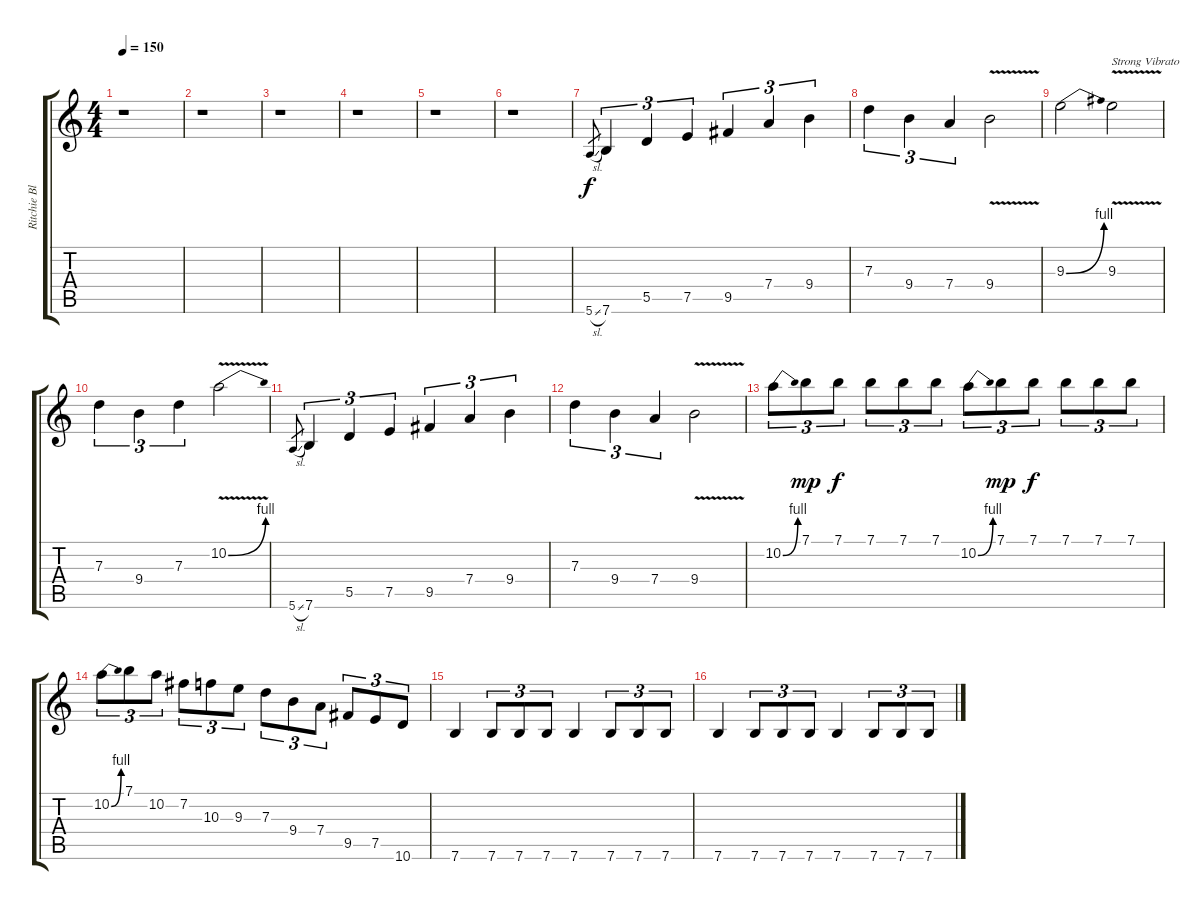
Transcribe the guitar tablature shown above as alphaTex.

\track ("Ritchie Blackmore" "Ritchie Bl") {instrument distortionguitar}
\staff {score tabs}
\tuning (E4 B3 G3 D3 A2 E2) {hide}
\ts (4 4)
\tempo 150
\clef g2
\ks c
r.1{dy f instrument distortionguitar} |
r.1 |
r.1 |
r.1 |
r.1 |
r.1 |
5.6{sl}.8{gr} 7.6.4{tu (3 2)} 5.5.4{tu (3 2)} 7.5.4{tu (3 2)} 9.5.4{tu (3 2)} 7.4.4{tu (3 2)} 9.4.4{tu (3 2)} |
7.3.4{tu (3 2)} 9.4.4{tu (3 2)} 7.4.4{tu (3 2)} 9.4{v}.2 |
9.3{be (bend 0 0 60 4)}.2 9.3{v}.2{txt "Strong Vibrato"} |
7.3.4{tu (3 2)} 9.4.4{tu (3 2)} 7.3.4{tu (3 2)} 10.2{be (bend 0 0 60 4) v}.2 |
5.6{sl}.8{gr} 7.6.4{tu (3 2)} 5.5.4{tu (3 2)} 7.5.4{tu (3 2)} 9.5.4{tu (3 2)} 7.4.4{tu (3 2)} 9.4.4{tu (3 2)} |
7.3.4{tu (3 2)} 9.4.4{tu (3 2)} 7.4.4{tu (3 2)} 9.4{v}.2 |
10.2{be (bend 0 0 60 4)}.8{tu (3 2) balance 0} 7.1.8{tu (3 2) dy mp} 7.1.8{tu (3 2) dy f} 7.1.8{tu (3 2)} 7.1.8{tu (3 2)} 7.1.8{tu (3 2)} 10.2{be (bend 0 0 60 4)}.8{tu (3 2)} 7.1.8{tu (3 2) dy mp} 7.1.8{tu (3 2) dy f} 7.1.8{tu (3 2)} 7.1.8{tu (3 2)} 7.1.8{tu (3 2)} |
10.2{be (bend 0 0 60 4)}.8{tu (3 2)} 7.1.8{tu (3 2)} 10.2.8{tu (3 2)} 7.2.8{tu (3 2)} 10.3.8{tu (3 2)} 9.3.8{tu (3 2)} 7.3.8{tu (3 2)} 9.4.8{tu (3 2)} 7.4.8{tu (3 2)} 9.5.8{tu (3 2)} 7.5.8{tu (3 2)} 10.6.8{tu (3 2)} |
7.6.4{balance 8} 7.6.8{tu (3 2)} 7.6.8{tu (3 2)} 7.6.8{tu (3 2)} 7.6.4 7.6.8{tu (3 2)} 7.6.8{tu (3 2)} 7.6.8{tu (3 2)} |
7.6.4 7.6.8{tu (3 2)} 7.6.8{tu (3 2)} 7.6.8{tu (3 2)} 7.6.4 7.6.8{tu (3 2)} 7.6.8{tu (3 2)} 7.6.8{tu (3 2)}
